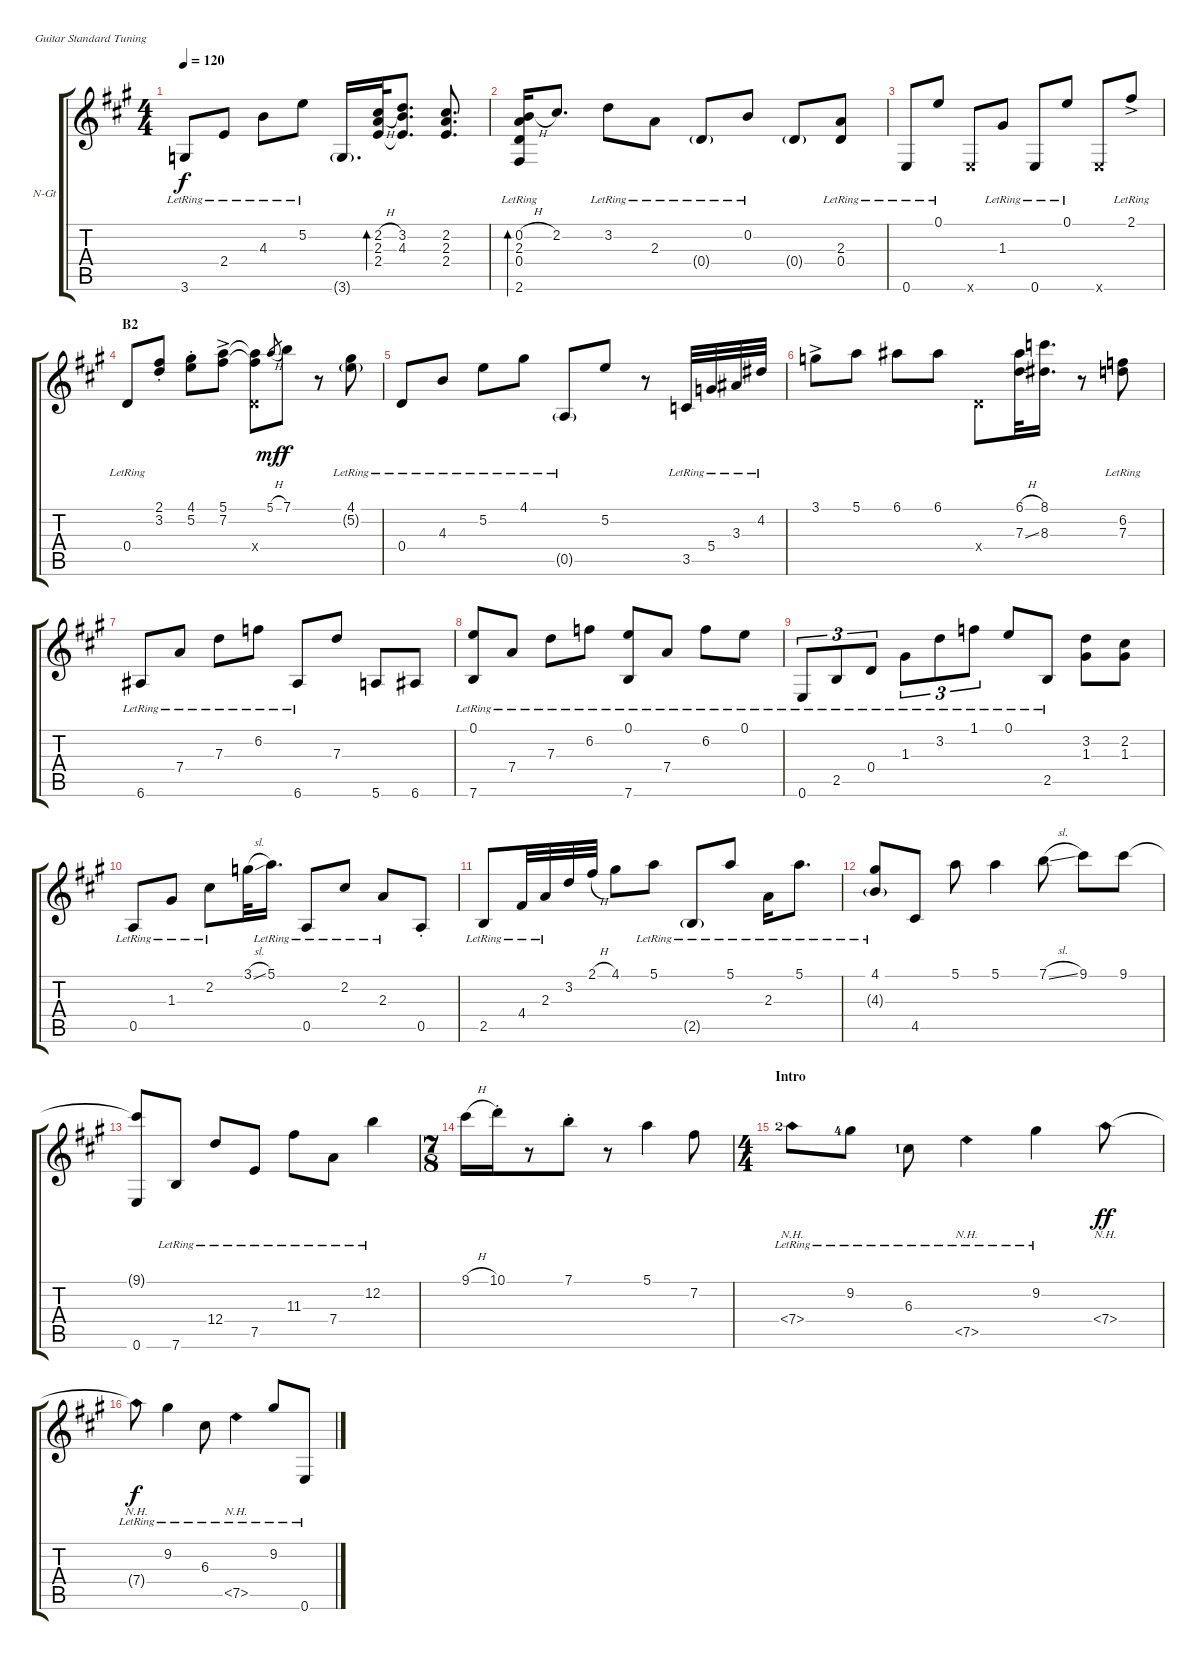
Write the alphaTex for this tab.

\bracketExtendMode groupsimilarinstruments
\firstSystemTrackNameOrientation horizontal
\otherSystemsTrackNameOrientation horizontal
\track ("Track 1" "N-Gt") {instrument acousticguitarnylon}
\staff {score tabs}
\tuning (E4 B3 G3 D3 A2 E2)
\ts (4 4)
\tempo 120
\clef g2
\ks a
3.6{lr}.8{dy f} 2.4{lr}.8 4.3{lr}.8 5.2{lr}.8 3.6{g}.16{d} (2.2{h} 2.3{h} 2.4).32{bd 60} (3.2 4.3 2.4{t}).8{d} (2.2 2.3 2.4).8{d} |
(0.2{h} 2.3{lr} 0.4{lr} 2.6{lr}).16{bd 60} 2.2.8{d} 3.2{lr}.8 2.3{lr}.8 0.4{g lr}.8 0.2{lr}.8 0.4{g}.8 (2.3{lr} 0.4{lr}).8 |
0.6{lr}.8 0.1{lr}.8 0.6{x}.8 1.3{lr}.8 0.6{lr}.8 0.1{lr}.8 0.6{x}.8 2.1{ac lr}.8 |
\section ("" "B2")
0.4{lr}.8 (2.1{st} 3.2{st}).8 (4.1{st} 5.2{st}).8 (5.1{ac} 7.2{ac}).8 (5.1{t} 7.2{t} 0.4{x}).8 5.1{h}.8{gr dy mf} 7.1.8{dy f} r.8 (4.1{lr} 5.2{g lr}).8 |
0.4{lr}.8 4.3{lr}.8 5.2{lr}.8 4.1{lr}.8 0.5{g lr}.8 5.2.8 r.8 3.5{lr}.32 5.4{lr}.32 3.3{lr}.32 4.2{lr}.32 |
3.1{ac}.8 5.1.8 6.1.8 6.1.8 0.4{x}.8 (6.1{h} 7.3{sl}).32 (8.1 8.3).16{d} r.8 (6.2{lr} 7.3{lr}).8 |
6.6{lr}.8 7.4{lr}.8 7.3{lr}.8 6.2{lr}.8 6.6{lr}.8 7.3.8 5.6.8 6.6.8 |
(0.1{lr} 7.6{lr}).8 7.4{lr}.8 7.3{lr}.8 6.2{lr}.8 (0.1{lr} 7.6{lr}).8 7.4{lr}.8 6.2{lr}.8 0.1{lr}.8 |
0.6{lr}.8{tu (3 2)} 2.5{lr}.8{tu (3 2)} 0.4{lr}.8{tu (3 2)} 1.3{lr}.8{tu (3 2)} 3.2{lr}.8{tu (3 2)} 1.1{lr}.8{tu (3 2)} 0.1{lr}.8 2.5{lr}.8 (3.2 1.3).8 (2.2 1.3).8 |
0.5{lr}.8 1.3{lr}.8 2.2{lr}.8 3.1{sl}.32 5.1{lr}.16{d} 0.5{lr}.8 2.2{lr}.8 2.3{lr}.8 0.5{st}.8 |
2.5{lr}.8 4.4{lr}.32 2.3{lr}.32 3.2.32 2.1{h}.32 4.1.8 5.1{lr}.8 2.5{g lr}.8 5.1{lr}.8 2.3{lr}.16 5.1{lr}.8{d} |
(4.1{lr} 4.3{g lr}).8 4.5.8 5.1.8 5.1.4 7.1{sl}.8 9.1.8 9.1.8 |
(9.1{t} 0.6).8 7.6{lr}.8 12.4{lr}.8 7.5{lr}.8 11.3{lr}.8 7.4{lr}.8 12.2{lr}.4 |
\ts (7 8)
9.1{h}.16 10.1{st}.16 r.8 7.1{st}.8 r.8 5.1.4 7.2.8 |
\ts (4 4)
\section ("" "Intro")
7.4{nh lr lf 3}.8 9.2{lr lf 5}.8 6.3{lr lf 2}.8 7.5{nh lr}.4 9.2{lr}.4 7.4{nh}.8{dy ff} |
7.4{nh lr t}.8{dy f} 9.2{lr}.4 6.3{lr}.8 7.5{nh lr}.4 9.2{lr}.8 0.6{lr}.8
